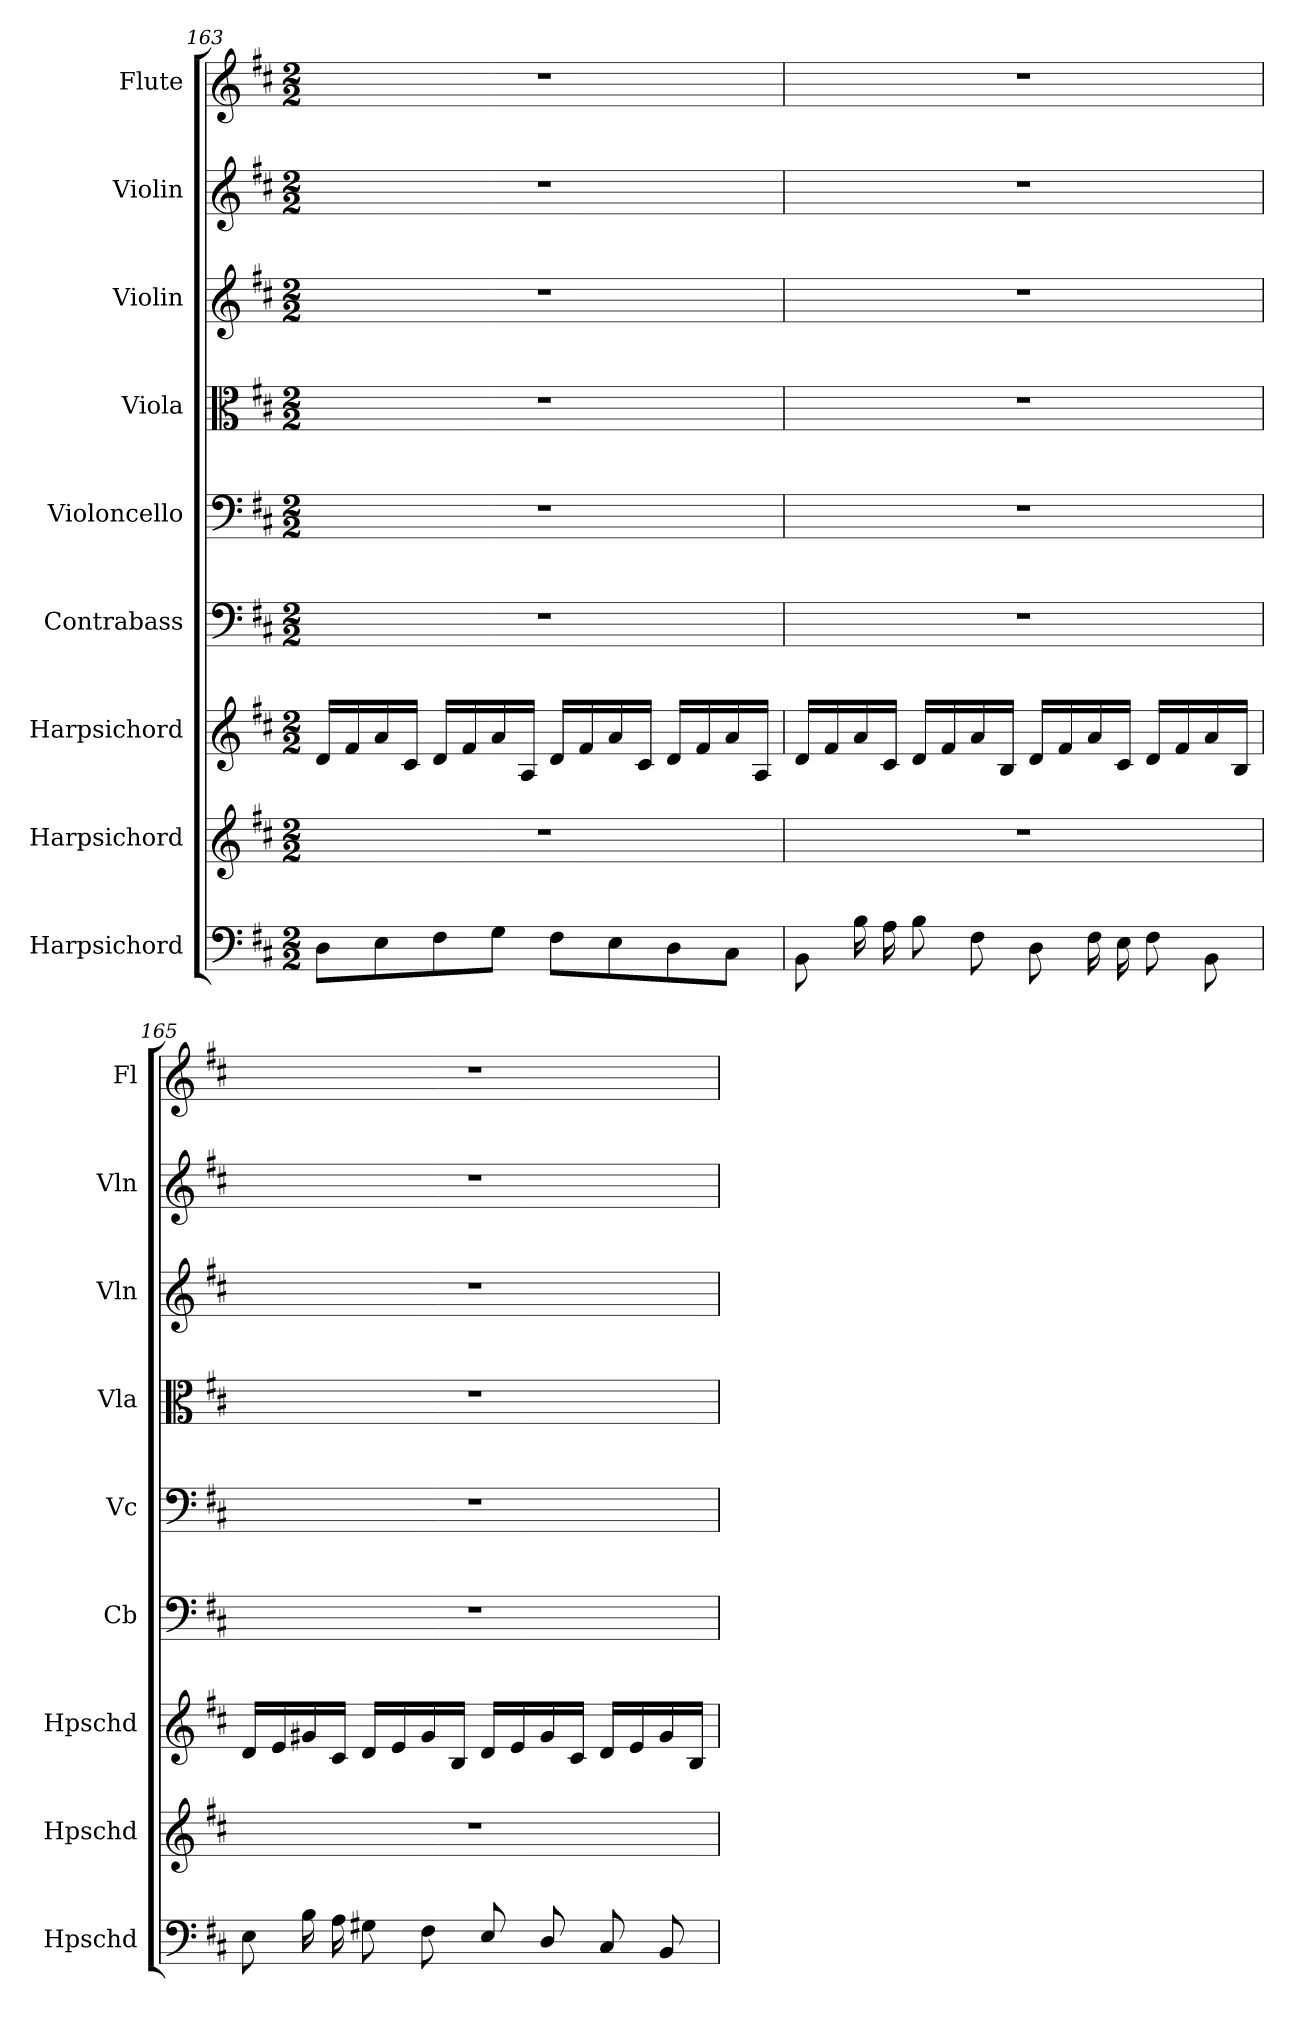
**kern	**kern	**kern	**kern	**kern	**kern	**kern	**kern	**kern
*part9	*part8	*part7	*part6	*part5	*part4	*part3	*part2	*part1
*staff9	*staff8	*staff7	*staff6	*staff5	*staff4	*staff3	*staff2	*staff1
*I"Harpsichord	*I"Harpsichord	*I"Harpsichord	*I"Contrabass	*I"Violoncello	*I"Viola	*I"Violin	*I"Violin	*I"Flute
*I'Hpschd	*I'Hpschd	*I'Hpschd	*I'Cb	*I'Vc	*I'Vla	*I'Vln	*I'Vln	*I'Fl
*clefF4	*clefG2	*clefG2	*clefF4	*clefF4	*clefC3	*clefG2	*clefG2	*clefG2
*k[f#c#]	*k[f#c#]	*k[f#c#]	*k[f#c#]	*k[f#c#]	*k[f#c#]	*k[f#c#]	*k[f#c#]	*k[f#c#]
*D:	*D:	*D:	*D:	*D:	*D:	*D:	*D:	*D:
*M2/2	*M2/2	*M2/2	*M2/2	*M2/2	*M2/2	*M2/2	*M2/2	*M2/2
=163	=163	=163	=163	=163	=163	=163	=163	=163
8D\L	1r	16d/LL	1r	1r	1r	1r	1r	1r
.	.	16f#/	.	.	.	.	.	.
8E\	.	16a/	.	.	.	.	.	.
.	.	16c#/JJ	.	.	.	.	.	.
8F#\	.	16d/LL	.	.	.	.	.	.
.	.	16f#/	.	.	.	.	.	.
8G\J	.	16a/	.	.	.	.	.	.
.	.	16A/JJ	.	.	.	.	.	.
8F#\L	.	16d/LL	.	.	.	.	.	.
.	.	16f#/	.	.	.	.	.	.
8E\	.	16a/	.	.	.	.	.	.
.	.	16c#/JJ	.	.	.	.	.	.
8D\	.	16d/LL	.	.	.	.	.	.
.	.	16f#/	.	.	.	.	.	.
8C#\J	.	16a/	.	.	.	.	.	.
.	.	16A/JJ	.	.	.	.	.	.
=164	=164	=164	=164	=164	=164	=164	=164	=164
8BB\	1r	16d/LL	1r	1r	1r	1r	1r	1r
.	.	16f#/	.	.	.	.	.	.
16B\	.	16a/	.	.	.	.	.	.
16A\	.	16c#/JJ	.	.	.	.	.	.
8B\	.	16d/LL	.	.	.	.	.	.
.	.	16f#/	.	.	.	.	.	.
8F#\	.	16a/	.	.	.	.	.	.
.	.	16B/JJ	.	.	.	.	.	.
8D\	.	16d/LL	.	.	.	.	.	.
.	.	16f#/	.	.	.	.	.	.
16F#\	.	16a/	.	.	.	.	.	.
16E\	.	16c#/JJ	.	.	.	.	.	.
8F#\	.	16d/LL	.	.	.	.	.	.
.	.	16f#/	.	.	.	.	.	.
8BB\	.	16a/	.	.	.	.	.	.
.	.	16B/JJ	.	.	.	.	.	.
=165	=165	=165	=165	=165	=165	=165	=165	=165
8E\	1r	16d/LL	1r	1r	1r	1r	1r	1r
.	.	16e/	.	.	.	.	.	.
16B\	.	16g#X/	.	.	.	.	.	.
16A\	.	16c#/JJ	.	.	.	.	.	.
8G#X\	.	16d/LL	.	.	.	.	.	.
.	.	16e/	.	.	.	.	.	.
8F#\	.	16g#/	.	.	.	.	.	.
.	.	16B/JJ	.	.	.	.	.	.
8E/	.	16d/LL	.	.	.	.	.	.
.	.	16e/	.	.	.	.	.	.
8D/	.	16g#/	.	.	.	.	.	.
.	.	16c#/JJ	.	.	.	.	.	.
8C#/	.	16d/LL	.	.	.	.	.	.
.	.	16e/	.	.	.	.	.	.
8BB/	.	16g#/	.	.	.	.	.	.
.	.	16B/JJ	.	.	.	.	.	.
=	=	=	=	=	=	=	=	=
*-	*-	*-	*-	*-	*-	*-	*-	*-
